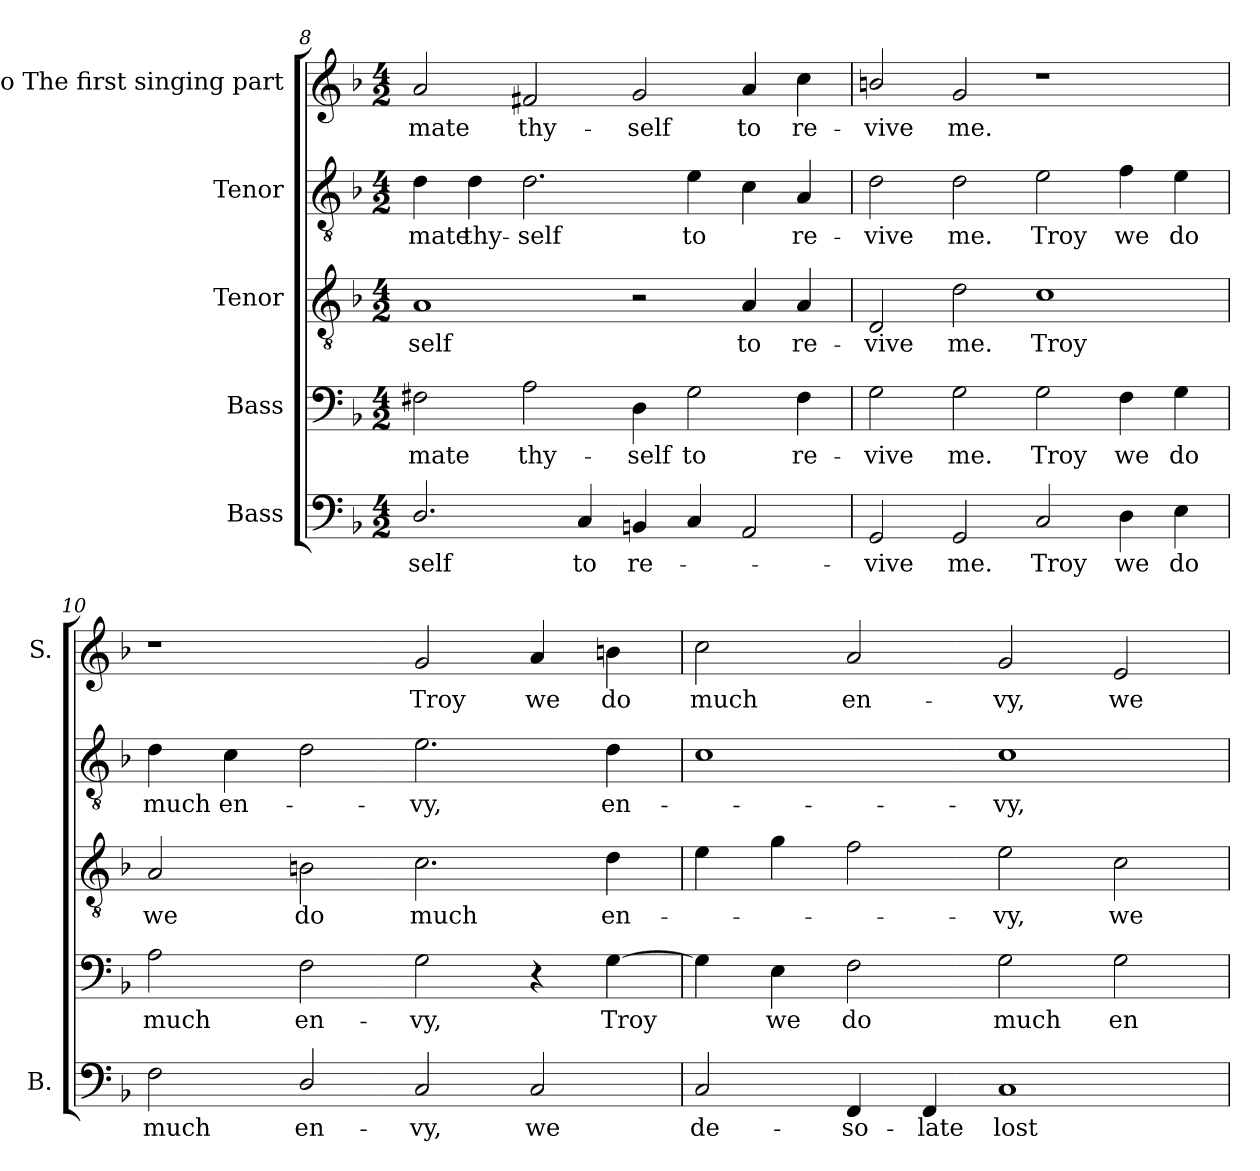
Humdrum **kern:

**kern	**text	**kern	**text	**kern	**text	**kern	**text	**kern	**text
*part5	*part5	*part4	*part4	*part3	*part3	*part2	*part2	*part1	*part1
*staff5	*staff5	*staff4	*staff4	*staff3	*staff3	*staff2	*staff2	*staff1	*staff1
*I"Bass	*	*I"Bass	*	*I"Tenor	*	*I"Tenor	*	*I"Alto The first singing part	*
*I'B.	*	*	*	*	*	*	*	*I'S.	*
*clefF4	*	*clefF4	*	*clefGv2	*	*clefGv2	*	*clefG2	*
*	*	*ITrd7c12	*	*ITrd7c12	*	*ITrd7c12	*	*	*
*k[b-]	*	*k[b-]	*	*k[b-]	*	*k[b-]	*	*k[b-]	*
*F:	*	*F:	*	*F:	*	*F:	*	*F:	*
*M4/2	*	*M4/2	*	*M4/2	*	*M4/2	*	*M4/2	*
=8	=8	=8	=8	=8	=8	=8	=8	=8	=8
!	!LO:LY:b:color=#000000	!	!	!	!	!	!	!	!
!	!	!	!LO:LY:b:color=#000000	!	!	!	!	!	!
!	!	!	!	!	!LO:LY:b:color=#000000	!	!	!	!
!	!	!	!	!	!	!	!LO:LY:b:color=#000000	!	!
!	!	!	!	!	!	!	!	!	!LO:LY:b:color=#000000
2.Di/	-self	2FF#Xi\	mate	1AAi	-self	4Di\	mate	2ai/	mate
!	!	!	!	!	!	!	!LO:LY:b:color=#000000	!	!
.	.	.	.	.	.	4Di\	thy-	.	.
!	!	!	!LO:LY:b:color=#000000	!	!	!	!	!	!
!	!	!	!	!	!	!	!LO:LY:b:color=#000000	!	!
!	!	!	!	!	!	!	!	!	!LO:LY:b:color=#000000
.	.	2AAi\	thy-	.	.	2.Di\	-self	2f#Xi/	thy-
!	!LO:LY:b:color=#000000	!	!	!	!	!	!	!	!
4Ci/	to	.	.	.	.	.	.	.	.
!	!LO:LY:b:color=#000000	!	!	!	!	!	!	!	!
!	!	!	!LO:LY:b:color=#000000	!	!	!	!	!	!
!	!	!	!	!	!	!	!	!	!LO:LY:b:color=#000000
4BBni/	re-	4DDi\	-self	2r	.	.	.	2gi/	-self
!	!	!	!LO:LY:b:color=#000000	!	!	!	!	!	!
!	!	!	!	!	!	!	!LO:LY:b:color=#000000	!	!
4Ci/	.	2GGi\	to	.	.	4Ei\	to	.	.
!	!	!	!	!	!LO:LY:b:color=#000000	!	!	!	!
!	!	!	!	!	!	!	!	!	!LO:LY:b:color=#000000
2AAi/	.	.	.	4AAi/	to	4Ci\	.	4ai/	to
!	!	!	!LO:LY:b:color=#000000	!	!	!	!	!	!
!	!	!	!	!	!LO:LY:b:color=#000000	!	!	!	!
!	!	!	!	!	!	!	!LO:LY:b:color=#000000	!	!
!	!	!	!	!	!	!	!	!	!LO:LY:b:color=#000000
.	.	4FF#i\	re-	4AAi/	re-	4AAi/	re-	4cci\	re-
=9	=9	=9	=9	=9	=9	=9	=9	=9	=9
!	!LO:LY:b:color=#000000	!	!	!	!	!	!	!	!
!	!	!	!LO:LY:b:color=#000000	!	!	!	!	!	!
!	!	!	!	!	!LO:LY:b:color=#000000	!	!	!	!
!	!	!	!	!	!	!	!LO:LY:b:color=#000000	!	!
!	!	!	!	!	!	!	!	!	!LO:LY:b:color=#000000
2GGi/	-vive	2GGi\	-vive	2DDi/	-vive	2Di\	-vive	2bni/	-vive
!	!LO:LY:b:color=#000000	!	!	!	!	!	!	!	!
!	!	!	!LO:LY:b:color=#000000	!	!	!	!	!	!
!	!	!	!	!	!LO:LY:b:color=#000000	!	!	!	!
!	!	!	!	!	!	!	!LO:LY:b:color=#000000	!	!
!	!	!	!	!	!	!	!	!	!LO:LY:b:color=#000000
2GGi/	me.	2GGi\	me.	2Di\	me.	2Di\	me.	2gi/	me.
!	!LO:LY:b:color=#000000	!	!	!	!	!	!	!	!
!	!	!	!LO:LY:b:color=#000000	!	!	!	!	!	!
!	!	!	!	!	!LO:LY:b:color=#000000	!	!	!	!
!	!	!	!	!	!	!	!LO:LY:b:color=#000000	!	!
2Ci/	Troy	2GGi\	Troy	1Ci	Troy	2Ei\	Troy	1r	.
!	!LO:LY:b:color=#000000	!	!	!	!	!	!	!	!
!	!	!	!LO:LY:b:color=#000000	!	!	!	!	!	!
!	!	!	!	!	!	!	!LO:LY:b:color=#000000	!	!
4Di\	we	4FFi\	we	.	.	4Fi\	we	.	.
!	!LO:LY:b:color=#000000	!	!	!	!	!	!	!	!
!	!	!	!LO:LY:b:color=#000000	!	!	!	!	!	!
!	!	!	!	!	!	!	!LO:LY:b:color=#000000	!	!
4Ei\	do	4GGi\	do	.	.	4Ei\	do	.	.
!!LO:PB:g=z
=10	=10	=10	=10	=10	=10	=10	=10	=10	=10
!	!LO:LY:b:color=#000000	!	!	!	!	!	!	!	!
!	!	!	!LO:LY:b:color=#000000	!	!	!	!	!	!
!	!	!	!	!	!LO:LY:b:color=#000000	!	!	!	!
!	!	!	!	!	!	!	!LO:LY:b:color=#000000	!	!
2Fi\	much	2AAi\	much	2AAi/	we	4Di\	much	1r	.
!	!	!	!	!	!	!	!LO:LY:b:color=#000000	!	!
.	.	.	.	.	.	4Ci\	en-	.	.
!	!LO:LY:b:color=#000000	!	!	!	!	!	!	!	!
!	!	!	!LO:LY:b:color=#000000	!	!	!	!	!	!
!	!	!	!	!	!LO:LY:b:color=#000000	!	!	!	!
2Di/	en-	2FFi\	en-	2BBni\	do	2Di\	.	.	.
!	!LO:LY:b:color=#000000	!	!	!	!	!	!	!	!
!	!	!	!LO:LY:b:color=#000000	!	!	!	!	!	!
!	!	!	!	!	!LO:LY:b:color=#000000	!	!	!	!
!	!	!	!	!	!	!	!LO:LY:b:color=#000000	!	!
!	!	!	!	!	!	!	!	!	!LO:LY:b:color=#000000
2Ci/	-vy,	2GGi\	-vy,	2.Ci\	much	2.Ei\	-vy,	2gi/	Troy
!	!LO:LY:b:color=#000000	!	!	!	!	!	!	!	!
!	!	!	!	!	!	!	!	!	!LO:LY:b:color=#000000
2Ci/	we	4r	.	.	.	.	.	4ai/	we
!	!	!	!LO:LY:b:color=#000000	!	!	!	!	!	!
!	!	!	!	!	!LO:LY:b:color=#000000	!	!	!	!
!	!	!	!	!	!	!	!LO:LY:b:color=#000000	!	!
!	!	!	!	!	!	!	!	!	!LO:LY:b:color=#000000
.	.	[4GGi\	Troy	4Di\	en-	4Di\	en-	4bni\	do
=11	=11	=11	=11	=11	=11	=11	=11	=11	=11
!	!LO:LY:b:color=#000000	!	!	!	!	!	!	!	!
!	!	!	!	!	!	!	!	!	!LO:LY:b:color=#000000
2Ci/	de-	4GGi\]	.	4Ei\	.	1Ci	.	2cci\	much
!	!	!	!LO:LY:b:color=#000000	!	!	!	!	!	!
.	.	4EEi\	we	4Gi\	.	.	.	.	.
!	!LO:LY:b:color=#000000	!	!	!	!	!	!	!	!
!	!	!	!LO:LY:b:color=#000000	!	!	!	!	!	!
!	!	!	!	!	!	!	!	!	!LO:LY:b:color=#000000
4FFi/	-so-	2FFi\	do	2Fi\	.	.	.	2ai/	en-
!	!LO:LY:b:color=#000000	!	!	!	!	!	!	!	!
4FFi/	-late	.	.	.	.	.	.	.	.
!	!LO:LY:b:color=#000000	!	!	!	!	!	!	!	!
!	!	!	!LO:LY:b:color=#000000	!	!	!	!	!	!
!	!	!	!	!	!LO:LY:b:color=#000000	!	!	!	!
!	!	!	!	!	!	!	!LO:LY:b:color=#000000	!	!
!	!	!	!	!	!	!	!	!	!LO:LY:b:color=#000000
1Ci	lost	2GGi\	much	2Ei\	-vy,	1Ci	-vy,	2gi/	-vy,
!	!	!	!LO:LY:b:color=#000000	!	!	!	!	!	!
!	!	!	!	!	!LO:LY:b:color=#000000	!	!	!	!
!	!	!	!	!	!	!	!	!	!LO:LY:b:color=#000000
.	.	2GGi\	en-	2Ci\	we	.	.	2ei/	we
=	=	=	=	=	=	=	=	=	=
*-	*-	*-	*-	*-	*-	*-	*-	*-	*-
